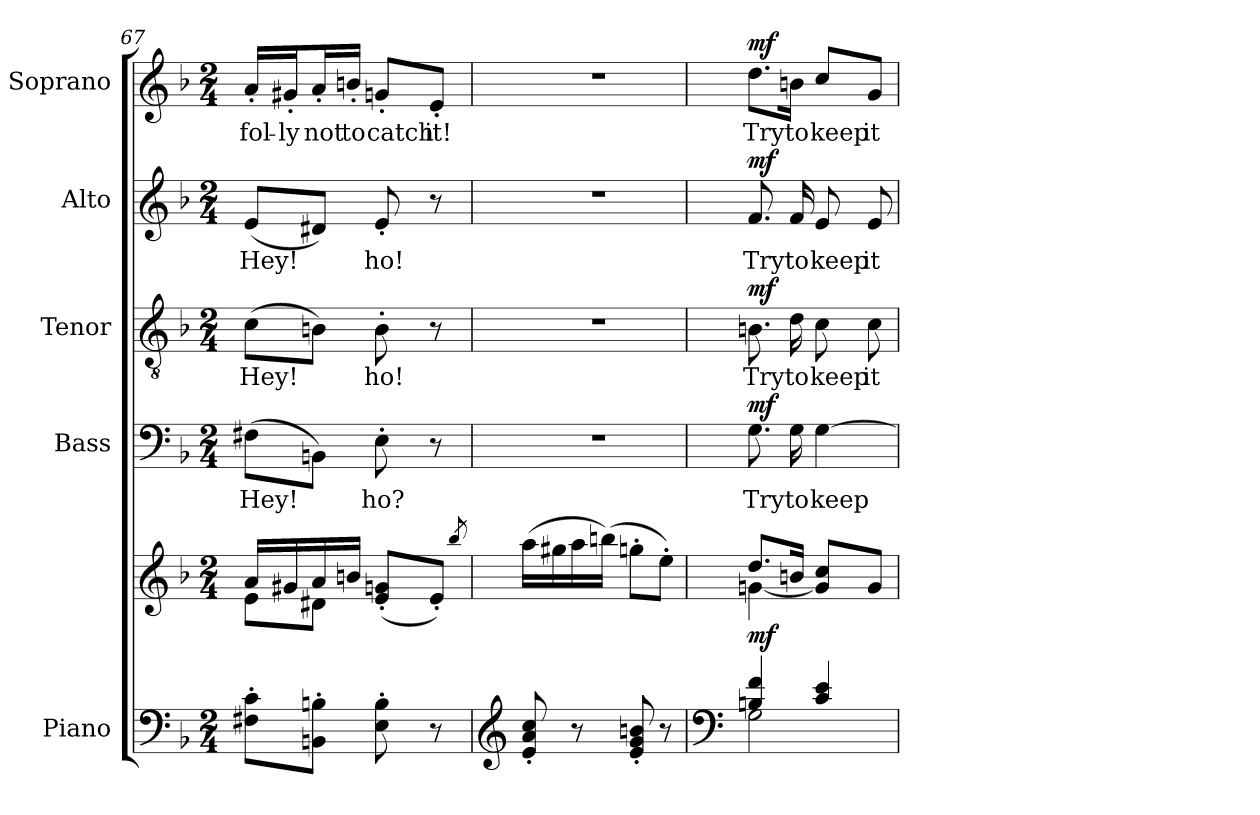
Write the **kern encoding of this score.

**kern	**kern	**dynam	**kern	**text	**dynam	**kern	**text	**dynam	**kern	**text	**dynam	**kern	**text	**dynam
*part5	*part5	*part5	*part4	*part4	*part4	*part3	*part3	*part3	*part2	*part2	*part2	*part1	*part1	*part1
*staff6	*staff5	*staff5/6	*staff4	*staff4	*staff4	*staff3	*staff3	*staff3	*staff2	*staff2	*staff2	*staff1	*staff1	*staff1
*I"Piano	*	*	*I"Bass	*	*	*I"Tenor	*	*	*I"Alto	*	*	*I"Soprano	*	*
*I'Pno.	*	*	*I'B.	*	*	*I'T.	*	*	*I'A.	*	*	*I'S.	*	*
!!LO:LB:g=z
*clefF4	*clefG2	*	*clefF4	*	*	*clefGv2	*	*	*clefG2	*	*	*clefG2	*	*
*	*	*	*	*	*	*ITrd7c12	*	*	*	*	*	*	*	*
*k[b-]	*k[b-]	*	*k[b-]	*	*	*k[b-]	*	*	*k[b-]	*	*	*k[b-]	*	*
*F:	*F:	*	*F:	*	*	*F:	*	*	*F:	*	*	*F:	*	*
*M2/4	*M2/4	*	*M2/4	*	*	*M2/4	*	*	*M2/4	*	*	*M2/4	*	*
=67	=67	=67	=67	=67	=67	=67	=67	=67	=67	=67	=67	=67	=67	=67
*	*^	*	*	*	*	*	*	*	*	*	*	*	*	*
!	!	!	!	!	!LO:LY:b:color=#000000	!	!	!	!	!	!	!	!	!	!
!	!	!	!	!	!	!	!	!LO:LY:b:color=#000000	!	!	!	!	!	!	!
!	!	!	!	!	!	!	!	!	!	!	!LO:LY:b:color=#000000	!	!	!	!
!	!	!	!	!	!	!	!	!	!	!	!	!	!	!LO:LY:b:color=#000000	!
8F#Xi\' 8ci'L	16ai/LL	8ei\L	.	(8F#Xi\L	Hey!	.	(8Ci\L	Hey!	.	(8ei/L	Hey!	.	16a'i/LL	fol-	.
!	!	!	!	!	!	!	!	!	!	!	!	!	!	!LO:LY:b:color=#000000	!
.	16g#Xi/	.	.	.	.	.	.	.	.	.	.	.	16g#X'i/J	-ly	.
!	!	!	!	!	!	!	!	!	!	!	!	!	!	!LO:LY:b:color=#000000	!
8BBni\' 8Bni'J	16ai/	8d#Xi\J	.	8BBni\J)	.	.	8BBni\J)	.	.	8d#Xi/J)	.	.	16a'i/L	not	.
!	!	!	!	!	!	!	!	!	!	!	!	!	!	!LO:LY:b:color=#000000	!
.	16bni/JJ	.	.	.	.	.	.	.	.	.	.	.	16bn'i/JJ	to	.
!	!	!	!	!	!LO:LY:b:color=#000000	!	!	!	!	!	!	!	!	!	!
!	!	!	!	!	!	!	!	!LO:LY:b:color=#000000	!	!	!	!	!	!	!
!	!	!	!	!	!	!	!	!	!	!	!LO:LY:b:color=#000000	!	!	!	!
!	!	!	!	!	!	!	!	!	!	!	!	!	!	!LO:LY:b:color=#000000	!
8Ei\' 8Bi'	(8ei/' 8gni'L	4ryy	.	8E'i\	ho?	.	8BB'i\	ho!	.	8e'i/	ho!	.	8gn'i/L	catch	.
!	!	!	!	!	!	!	!	!	!	!	!	!	!	!LO:LY:b:color=#000000	!
8r	8e'i/J)	.	.	8r	.	.	8r	.	.	8r	.	.	8e'i/J	it!	.
*	*v	*v	*	*	*	*	*	*	*	*	*	*	*	*	*
.	8qbb-i/	.	.	.	.	.	.	.	.	.	.	.	.	.
=68	=68	=68	=68	=68	=68	=68	=68	=68	=68	=68	=68	=68	=68	=68
*clefG2	*	*	*	*	*	*	*	*	*	*	*	*	*	*
!	!	!	!LO:N:vis=1	!	!	!LO:N:vis=1	!	!	!LO:N:vis=1	!	!	!LO:N:vis=1	!	!
8ei/' 8ai' 8cci'	(16aai\LL	.	2r	.	.	2r	.	.	2r	.	.	2r	.	.
.	16gg#Xi\	.	.	.	.	.	.	.	.	.	.	.	.	.
8r	16aai\	.	.	.	.	.	.	.	.	.	.	.	.	.
.	(16bbni\JJ)	.	.	.	.	.	.	.	.	.	.	.	.	.
8ei/' 8gi' 8bni'	8ggn'i\L	.	.	.	.	.	.	.	.	.	.	.	.	.
8r	8ee'i\J)	.	.	.	.	.	.	.	.	.	.	.	.	.
=69	=69	=69	=69	=69	=69	=69	=69	=69	=69	=69	=69	=69	=69	=69
*clefF4	*	*	*	*	*	*	*	*	*	*	*	*	*	*
*^	*^	*	*	*	*	*	*	*	*	*	*	*	*	*
!	!	!	!	!	!	!LO:LY:b:color=#000000	!	!	!	!	!	!	!	!	!	!
!	!	!	!	!	!	!	!	!	!LO:LY:b:color=#000000	!	!	!	!	!	!	!
!	!	!	!	!	!	!	!	!	!	!	!	!LO:LY:b:color=#000000	!	!	!	!
!	!	!	!	!	!	!	!	!	!	!	!	!	!	!	!LO:LY:b:color=#000000	!
4Bni/ 4fi	2Gi\	8.ddi/L	[4gni\	mf	8.Gi\	Try	mf	8.BBni\	Try	mf	8.fi/	Try	mf	8.ddi\L	Try	mf
!	!	!	!	!	!	!LO:LY:b:color=#000000	!	!	!	!	!	!	!	!	!	!
!	!	!	!	!	!	!	!	!	!LO:LY:b:color=#000000	!	!	!	!	!	!	!
!	!	!	!	!	!	!	!	!	!	!	!	!LO:LY:b:color=#000000	!	!	!	!
!	!	!	!	!	!	!	!	!	!	!	!	!	!	!	!LO:LY:b:color=#000000	!
.	.	16bni/Jk	.	.	16Gi\	to	.	16Di\	to	.	16fi/	to	.	16bni\Jk	to	.
!	!	!	!	!	!	!LO:LY:b:color=#000000	!	!	!	!	!	!	!	!	!	!
!	!	!	!	!	!	!	!	!	!LO:LY:b:color=#000000	!	!	!	!	!	!	!
!	!	!	!	!	!	!	!	!	!	!	!	!LO:LY:b:color=#000000	!	!	!	!
!	!	!	!	!	!	!	!	!	!	!	!	!	!	!	!LO:LY:b:color=#000000	!
4ci/ 4ei	.	8gi/] 8cciL	4ryy	.	[4Gi\	keep	.	8Ci\	keep	.	8ei/	keep	.	8cci/L	keep	.
!	!	!	!	!	!	!	!	!	!LO:LY:b:color=#000000	!	!	!	!	!	!	!
!	!	!	!	!	!	!	!	!	!	!	!	!LO:LY:b:color=#000000	!	!	!	!
!	!	!	!	!	!	!	!	!	!	!	!	!	!	!	!LO:LY:b:color=#000000	!
.	.	8gi/J	.	.	.	.	.	8Ci\	it	.	8ei/	it	.	8gi/J	it	.
*v	*v	*	*	*	*	*	*	*	*	*	*	*	*	*	*	*
*	*v	*v	*	*	*	*	*	*	*	*	*	*	*	*	*
=	=	=	=	=	=	=	=	=	=	=	=	=	=	=
*-	*-	*-	*-	*-	*-	*-	*-	*-	*-	*-	*-	*-	*-	*-
